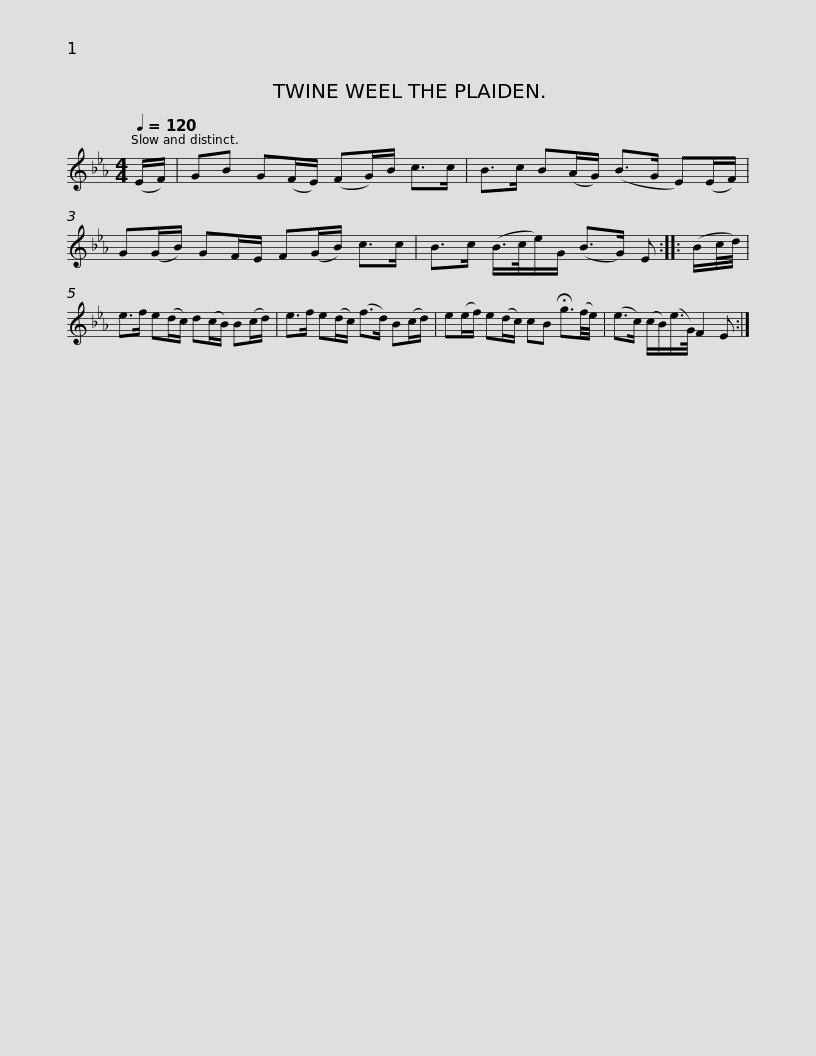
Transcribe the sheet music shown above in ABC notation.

X:1
L:1/8
Q:1/4=120
M:4/4
I:linebreak $
K:Eb
V:1 treble
V:1
 (E/F/) | GB G(F/E/) (FG/)B/ c>c | B>c B(A/G/) (B>G E)(E/F/) | G(G/B/) GF/E/ F(G/B/) c>c |$ B>c (B/>c/e/)G/ (B>G) E :: %5
 (B/c/4d/4) | e>f e(d/c/) d(c/B/) B(c/d/) | e>f e(d/c/) (f>d) B(c/d/) |$ e(e/f/) e(d/c/) cB !fermata!g3/2(f/4e/4) | (e>c) (c/B/)(e/>G/) F2 E :| %10
